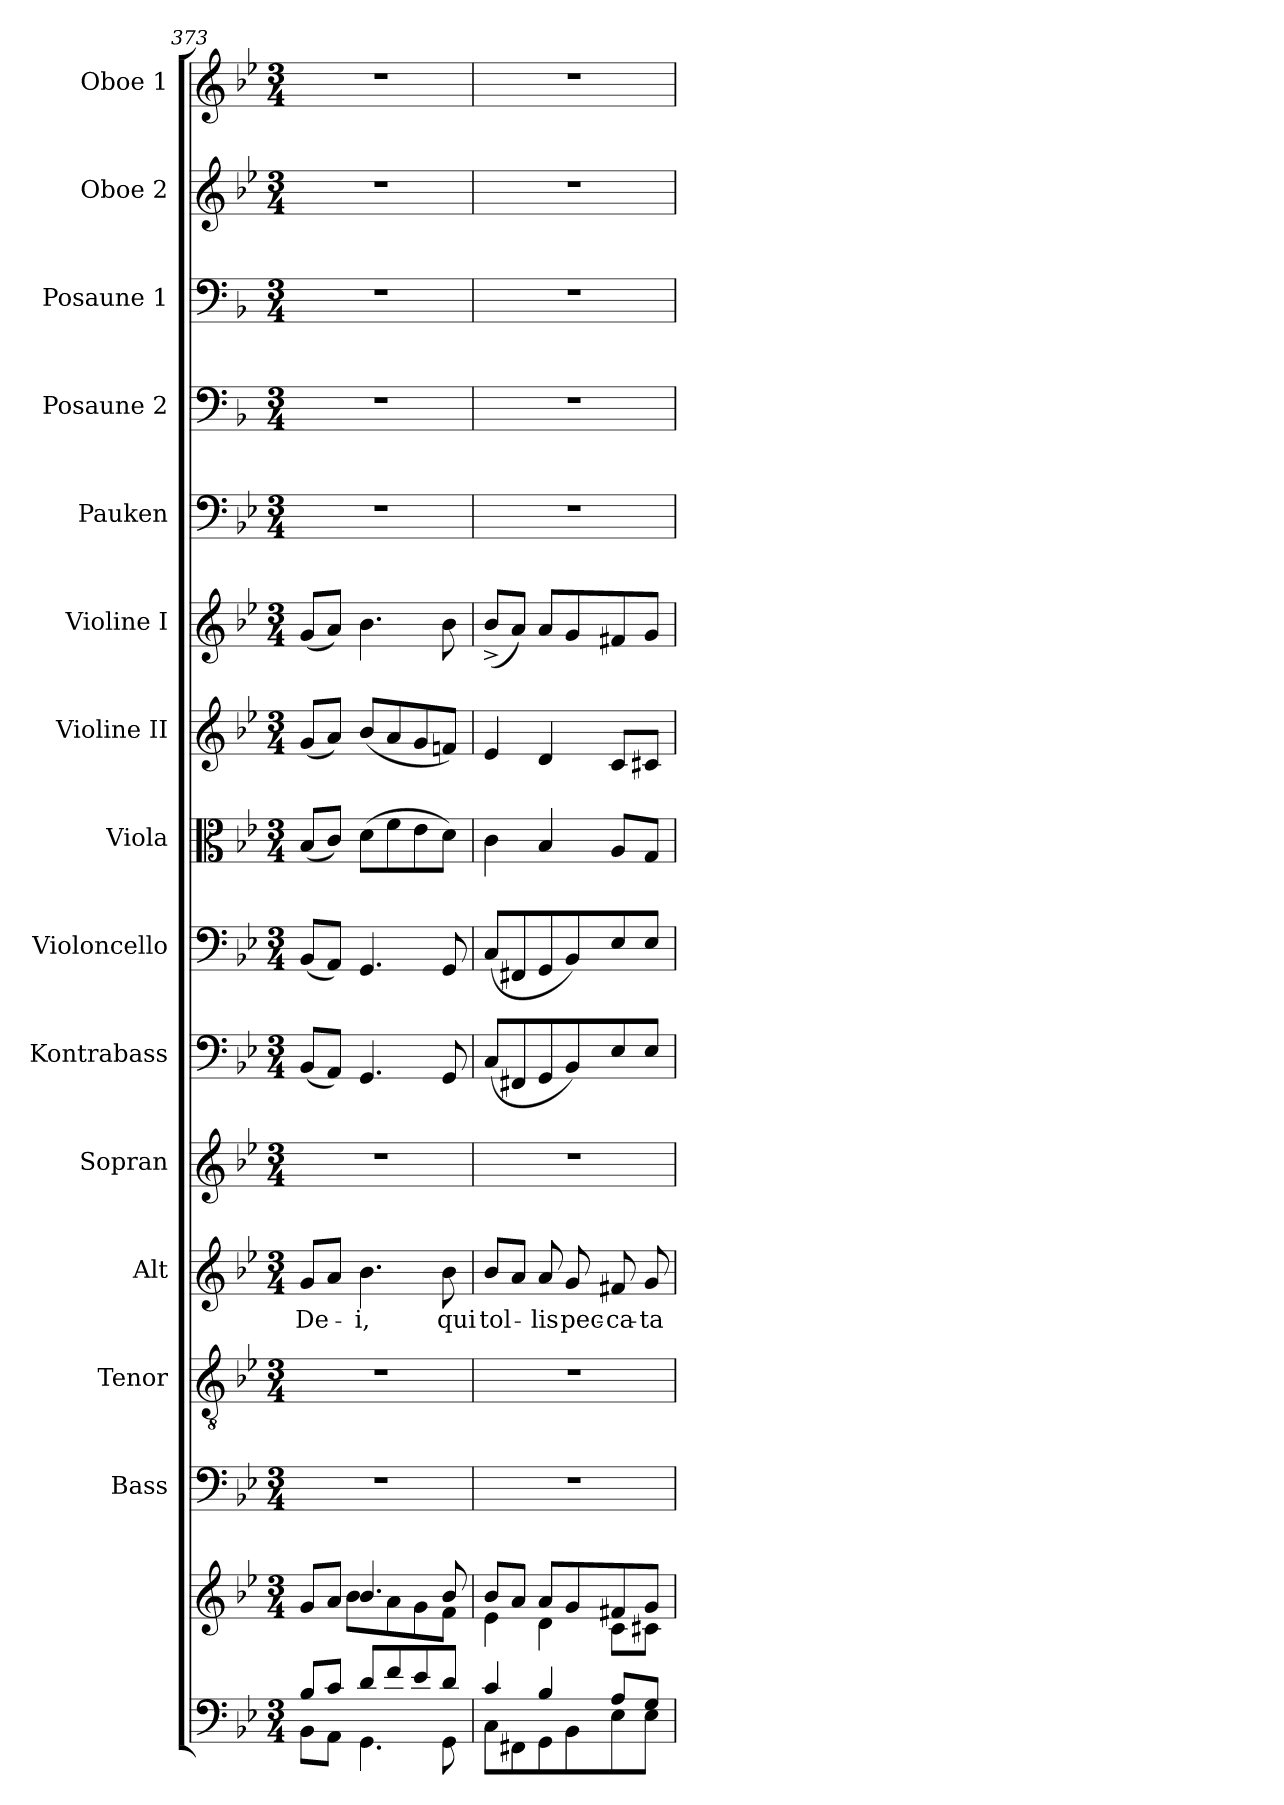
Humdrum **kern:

**kern	**kern	**kern	**kern	**kern	**text	**kern	**kern	**kern	**kern	**kern	**kern	**kern	**kern	**kern	**kern	**kern
*part15	*part15	*part14	*part13	*part12	*part12	*part11	*part10	*part9	*part8	*part7	*part6	*part5	*part4	*part3	*part2	*part1
*staff16	*staff15	*staff14	*staff13	*staff12	*staff12	*staff11	*staff10	*staff9	*staff8	*staff7	*staff6	*staff5	*staff4	*staff3	*staff2	*staff1
*	*	*I"Bass	*I"Tenor	*I"Alt	*	*I"Sopran	*I"Kontrabass	*I"Violoncello	*I"Viola	*I"Violine II	*I"Violine I	*I"Pauken	*I"Posaune 2	*I"Posaune 1	*I"Oboe 2	*I"Oboe 1
*	*	*I'B.	*I'T.	*I'A.	*	*I'S.	*I'Kb.	*I'Vc.	*I'Vla.	*I'Vl. II	*I'Vl. I	*I'Pk.	*I'Pos. 2	*I'Pos. 1	*I'Ob. 2	*I'Ob. 1
*clefF4	*clefG2	*clefF4	*clefGv2	*clefG2	*	*clefG2	*clefF4	*clefF4	*clefC3	*clefG2	*clefG2	*clefF4	*clefF4	*clefF4	*clefG2	*clefG2
*	*	*	*	*	*	*	*ITrd7c12	*	*	*	*	*	*ITrd4c7	*ITrd4c7	*	*
*k[b-e-]	*k[b-e-]	*k[b-e-]	*k[b-e-]	*k[b-e-]	*	*k[b-e-]	*k[b-e-]	*k[b-e-]	*k[b-e-]	*k[b-e-]	*k[b-e-]	*k[b-e-]	*k[b-e-]	*k[b-e-]	*k[b-e-]	*k[b-e-]
*B-:	*B-:	*B-:	*B-:	*B-:	*	*B-:	*B-:	*B-:	*B-:	*B-:	*B-:	*B-:	*B-:	*B-:	*B-:	*B-:
*M3/4	*M3/4	*M3/4	*M3/4	*M3/4	*	*M3/4	*M3/4	*M3/4	*M3/4	*M3/4	*M3/4	*M3/4	*M3/4	*M3/4	*M3/4	*M3/4
=373	=373	=373	=373	=373	=373	=373	=373	=373	=373	=373	=373	=373	=373	=373	=373	=373
*^	*^	*	*	*	*	*	*	*	*	*	*	*	*	*	*	*
!	!	!	!	!	!	!	!LO:LY:b	!	!	!	!	!	!	!	!	!	!	!
8B-/L	8BB-\L	8g/L	4ryy	2.r	2.r	8g/L	De-	2.r	(<8BBB-/L	(<8BB-/L	(<8B-/L	(<8g/L	(<8g/L	2.r	2.r	2.r	2.r	2.r
8c/J	8AA\J	8a/J	.	.	.	8a/J	.	.	8AAA/J)	8AA/J)	8c/J)	8a/J)	8a/J)	.	.	.	.	.
!	!	!	!	!	!	!	!LO:LY:b	!	!	!	!	!	!	!	!	!	!	!
8d/L	4.GG\	4.b-/	8b-\L	.	.	4.b-\	-i,	.	4.GGG/	4.GG/	(>8d\L	(<8b-/L	4.b-\	.	.	.	.	.
8f/	.	.	8a\	.	.	.	.	.	.	.	8f\	8a/	.	.	.	.	.	.
8e-/	.	.	8g\	.	.	.	.	.	.	.	8e-\	8g/	.	.	.	.	.	.
!	!	!	!	!	!	!	!LO:LY:b	!	!	!	!	!	!	!	!	!	!	!
8d/J	8GG\	8b-/	8f\J	.	.	8b-\	qui	.	8GGG/	8GG/	8d\J)	8fn/J)	8b-\	.	.	.	.	.
=374	=374	=374	=374	=374	=374	=374	=374	=374	=374	=374	=374	=374	=374	=374	=374	=374	=374	=374
!	!	!	!	!	!	!	!LO:LY:b	!	!	!	!	!	!	!	!	!	!	!
4c/	8C\L	8b-/L	4e-\	2.r	2.r	8b-/L	tol-	2.r	(<8CC/L	(<8C/L	4c\	4e-/	(<8b-^</L	2.r	2.r	2.r	2.r	2.r
.	8FF#X\	8a/J	.	.	.	8a/J	.	.	8FFF#X/	8FF#X/	.	.	8a/J)	.	.	.	.	.
!	!	!	!	!	!	!	!LO:LY:b	!	!	!	!	!	!	!	!	!	!	!
4B-/	8GG\	8a/L	4d\	.	.	8a/	-lis	.	8GGG/	8GG/	4B-/	4d/	8a/L	.	.	.	.	.
!	!	!	!	!	!	!	!LO:LY:b	!	!	!	!	!	!	!	!	!	!	!
.	8BB-\	8g/	.	.	.	8g/	pec-	.	8BBB-/)	8BB-/)	.	.	8g/	.	.	.	.	.
!	!	!	!	!	!	!	!LO:LY:b	!	!	!	!	!	!	!	!	!	!	!
8A/L	8E-\	8f#X/	8c\L	.	.	8f#X/	-ca-	.	8EE-/	8E-/	8A/L	8c/L	8f#X/	.	.	.	.	.
!	!	!	!	!	!	!	!LO:LY:b	!	!	!	!	!	!	!	!	!	!	!
8G/J	8E-\J	8g/J	8c#X\J	.	.	8g/	-ta	.	8EE-/J	8E-/J	8G/J	8c#X/J	8g/J	.	.	.	.	.
*v	*v	*	*	*	*	*	*	*	*	*	*	*	*	*	*	*	*	*
*	*v	*v	*	*	*	*	*	*	*	*	*	*	*	*	*	*	*
=	=	=	=	=	=	=	=	=	=	=	=	=	=	=	=	=
*-	*-	*-	*-	*-	*-	*-	*-	*-	*-	*-	*-	*-	*-	*-	*-	*-
